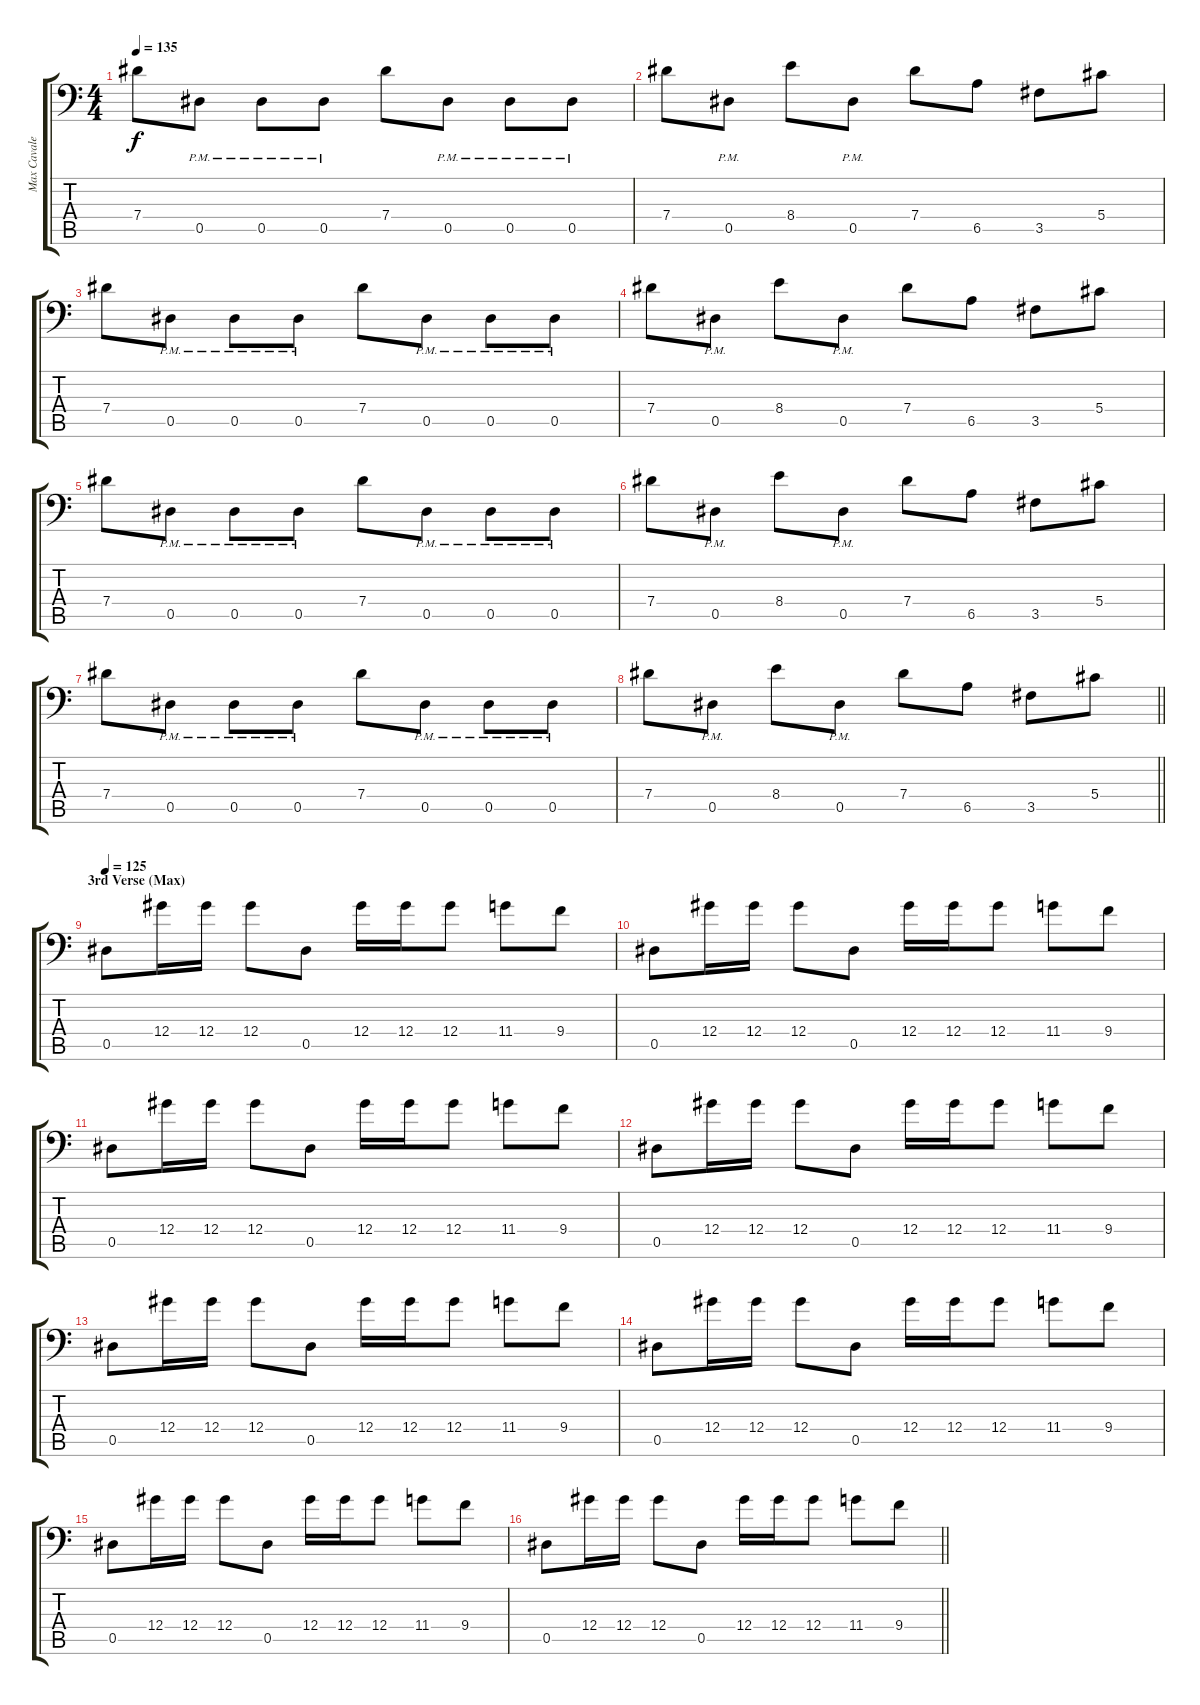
\track ("Max Cavalera" "Max Cavale") {instrument distortionguitar}
\staff {score tabs}
\tuning (Bb3 F3 Db3 Ab2 Eb2 Bb1) {hide}
\ts (4 4)
\tempo 135
\clef f4
\ks c
7.4.8{dy f} 0.5{pm}.8 0.5{pm}.8 0.5{pm}.8 7.4.8 0.5{pm}.8 0.5{pm}.8 0.5{pm}.8 |
7.4.8 0.5{pm}.8 8.4.8 0.5{pm}.8 7.4.8 6.5.8 3.5.8 5.4.8 |
7.4.8 0.5{pm}.8 0.5{pm}.8 0.5{pm}.8 7.4.8 0.5{pm}.8 0.5{pm}.8 0.5{pm}.8 |
7.4.8 0.5{pm}.8 8.4.8 0.5{pm}.8 7.4.8 6.5.8 3.5.8 5.4.8 |
7.4.8 0.5{pm}.8 0.5{pm}.8 0.5{pm}.8 7.4.8 0.5{pm}.8 0.5{pm}.8 0.5{pm}.8 |
7.4.8 0.5{pm}.8 8.4.8 0.5{pm}.8 7.4.8 6.5.8 3.5.8 5.4.8 |
7.4.8 0.5{pm}.8 0.5{pm}.8 0.5{pm}.8 7.4.8 0.5{pm}.8 0.5{pm}.8 0.5{pm}.8 |
\barLineRight lightlight
7.4.8 0.5{pm}.8 8.4.8 0.5{pm}.8 7.4.8 6.5.8 3.5.8 5.4.8 |
\section ("" "3rd Verse (Max)")
\tempo 125
0.5.8 12.4.16 12.4.16 12.4.8 0.5.8 12.4.16 12.4.16 12.4.8 11.4.8 9.4.8 |
0.5.8 12.4.16 12.4.16 12.4.8 0.5.8 12.4.16 12.4.16 12.4.8 11.4.8 9.4.8 |
0.5.8 12.4.16 12.4.16 12.4.8 0.5.8 12.4.16 12.4.16 12.4.8 11.4.8 9.4.8 |
0.5.8 12.4.16 12.4.16 12.4.8 0.5.8 12.4.16 12.4.16 12.4.8 11.4.8 9.4.8 |
0.5.8 12.4.16 12.4.16 12.4.8 0.5.8 12.4.16 12.4.16 12.4.8 11.4.8 9.4.8 |
0.5.8 12.4.16 12.4.16 12.4.8 0.5.8 12.4.16 12.4.16 12.4.8 11.4.8 9.4.8 |
0.5.8 12.4.16 12.4.16 12.4.8 0.5.8 12.4.16 12.4.16 12.4.8 11.4.8 9.4.8 |
\barLineRight lightlight
0.5.8 12.4.16 12.4.16 12.4.8 0.5.8 12.4.16 12.4.16 12.4.8 11.4.8 9.4.8
